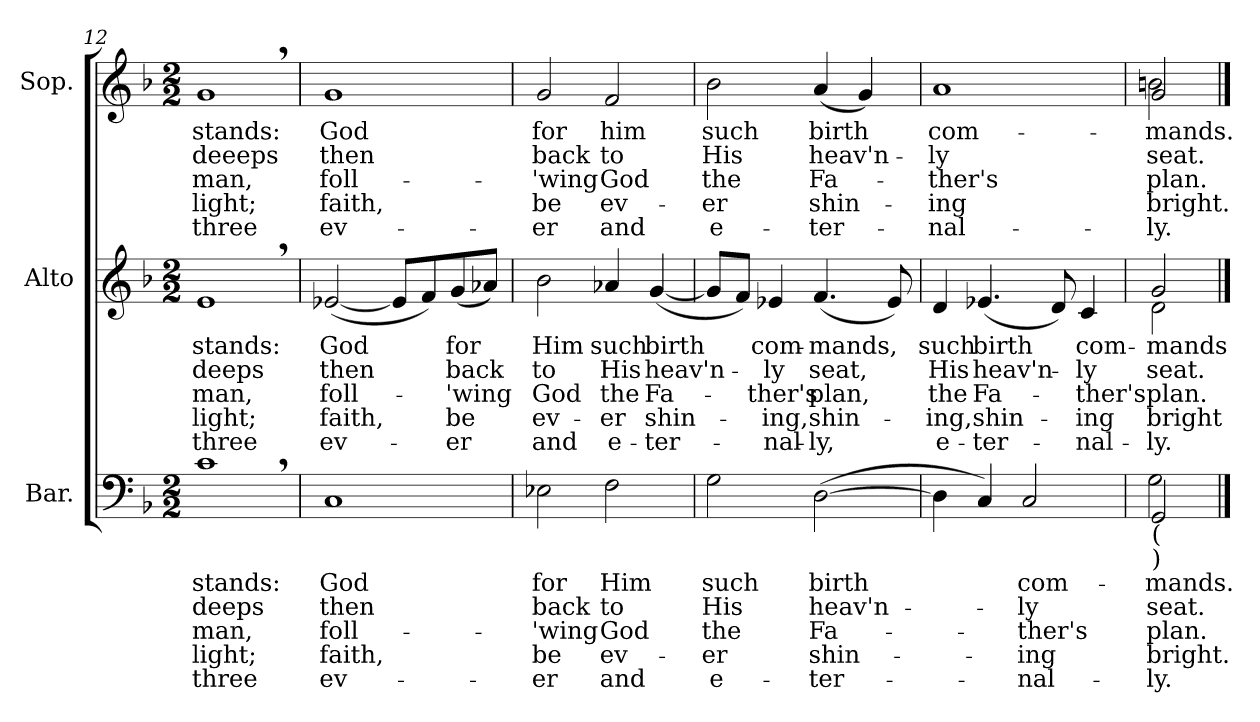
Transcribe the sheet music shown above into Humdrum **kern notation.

**kern	**text	**text	**text	**text	**text	**kern	**text	**text	**text	**text	**text	**kern	**text	**text	**text	**text	**text
*part3	*part3	*part3	*part3	*part3	*part3	*part2	*part2	*part2	*part2	*part2	*part2	*part1	*part1	*part1	*part1	*part1	*part1
*staff3	*staff3	*staff3	*staff3	*staff3	*staff3	*staff2	*staff2	*staff2	*staff2	*staff2	*staff2	*staff1	*staff1	*staff1	*staff1	*staff1	*staff1
*I"Bar.	*	*	*	*	*	*I"Alto	*	*	*	*	*	*I"Sop.	*	*	*	*	*
*clefF4	*	*	*	*	*	*clefG2	*	*	*	*	*	*clefG2	*	*	*	*	*
*k[b-]	*	*	*	*	*	*k[b-]	*	*	*	*	*	*k[b-]	*	*	*	*	*
*F:	*	*	*	*	*	*F:	*	*	*	*	*	*F:	*	*	*	*	*
*M2/2	*	*	*	*	*	*M2/2	*	*	*	*	*	*M2/2	*	*	*	*	*
=12	=12	=12	=12	=12	=12	=12	=12	=12	=12	=12	=12	=12	=12	=12	=12	=12	=12
!	!LO:LY:b	!LO:LY:b	!LO:LY:b	!LO:LY:b	!LO:LY:b	!	!	!	!	!	!	!	!	!	!	!	!
!	!	!	!	!	!	!	!LO:LY:b	!LO:LY:b	!LO:LY:b	!LO:LY:b	!LO:LY:b	!	!	!	!	!	!
!	!	!	!	!	!	!	!	!	!	!	!	!	!LO:LY:b	!LO:LY:b	!LO:LY:b	!LO:LY:b	!LO:LY:b
1c,>	stands:	deeps	man,	light;	three	1e,>	stands:	deeps	man,	light;	three	1g,>	stands:	deeeps	man,	light;	three
!!LO:LB:g=z
=13	=13	=13	=13	=13	=13	=13	=13	=13	=13	=13	=13	=13	=13	=13	=13	=13	=13
!	!LO:LY:b	!LO:LY:b	!LO:LY:b	!LO:LY:b	!LO:LY:b	!	!	!	!	!	!	!	!	!	!	!	!
!	!	!	!	!	!	!	!LO:LY:b	!LO:LY:b	!LO:LY:b	!LO:LY:b	!LO:LY:b	!	!	!	!	!	!
!	!	!	!	!	!	!	!	!	!	!	!	!	!LO:LY:b	!LO:LY:b	!LO:LY:b	!LO:LY:b	!LO:LY:b
1C	God	then	foll-	faith,	ev-	(<[2e-X/	God	then	foll-	faith,	ev-	1g	God	then	foll-	faith,	ev-
.	.	.	.	.	.	8e-/L]	.	.	.	.	.	.	.	.	.	.	.
.	.	.	.	.	.	8f/)	.	.	.	.	.	.	.	.	.	.	.
!	!	!	!	!	!	!	!LO:LY:b	!LO:LY:b	!LO:LY:b	!LO:LY:b	!LO:LY:b	!	!	!	!	!	!
.	.	.	.	.	.	(<8g/	for	back	-'wing	be	-er	.	.	.	.	.	.
.	.	.	.	.	.	8a-X/J)	.	.	.	.	.	.	.	.	.	.	.
=14	=14	=14	=14	=14	=14	=14	=14	=14	=14	=14	=14	=14	=14	=14	=14	=14	=14
!	!LO:LY:b	!LO:LY:b	!LO:LY:b	!LO:LY:b	!LO:LY:b	!	!	!	!	!	!	!	!	!	!	!	!
!	!	!	!	!	!	!	!LO:LY:b	!LO:LY:b	!LO:LY:b	!LO:LY:b	!LO:LY:b	!	!	!	!	!	!
!	!	!	!	!	!	!	!	!	!	!	!	!	!LO:LY:b	!LO:LY:b	!LO:LY:b	!LO:LY:b	!LO:LY:b
2E-X\	for	back	-'wing	be	-er	2b-\	Him	to	God	ev-	and	2g/	for	back	-'wing	be	-er
!	!LO:LY:b	!LO:LY:b	!LO:LY:b	!LO:LY:b	!LO:LY:b	!	!	!	!	!	!	!	!	!	!	!	!
!	!	!	!	!	!	!	!LO:LY:b	!LO:LY:b	!LO:LY:b	!LO:LY:b	!LO:LY:b	!	!	!	!	!	!
!	!	!	!	!	!	!	!	!	!	!	!	!	!LO:LY:b	!LO:LY:b	!LO:LY:b	!LO:LY:b	!LO:LY:b
2F\	Him	to	God	ev-	and	4a-X/	such	His	the	-er	e-	2f/	him	to	God	ev-	and
!	!	!	!	!	!	!	!LO:LY:b	!LO:LY:b	!LO:LY:b	!LO:LY:b	!LO:LY:b	!	!	!	!	!	!
.	.	.	.	.	.	(<[4g/	birth	heav'n-	Fa-	shin-	-ter-	.	.	.	.	.	.
=15	=15	=15	=15	=15	=15	=15	=15	=15	=15	=15	=15	=15	=15	=15	=15	=15	=15
!	!LO:LY:b	!LO:LY:b	!LO:LY:b	!LO:LY:b	!LO:LY:b	!	!	!	!	!	!	!	!	!	!	!	!
!	!	!	!	!	!	!	!	!	!	!	!	!	!LO:LY:b	!LO:LY:b	!LO:LY:b	!LO:LY:b	!LO:LY:b
2G\	such	His	the	-er	e-	8g/L]	.	.	.	.	.	2b-\	such	His	the	-er	e-
.	.	.	.	.	.	8f/J)	.	.	.	.	.	.	.	.	.	.	.
!	!	!	!	!	!	!	!LO:LY:b	!LO:LY:b	!LO:LY:b	!LO:LY:b	!LO:LY:b	!	!	!	!	!	!
.	.	.	.	.	.	4e-X/	com-	-ly	-ther's	-ing,	-nal-	.	.	.	.	.	.
!	!LO:LY:b	!LO:LY:b	!LO:LY:b	!LO:LY:b	!LO:LY:b	!	!	!	!	!	!	!	!	!	!	!	!
!	!	!	!	!	!	!	!LO:LY:b	!LO:LY:b	!LO:LY:b	!LO:LY:b	!LO:LY:b	!	!	!	!	!	!
!	!	!	!	!	!	!	!	!	!	!	!	!	!LO:LY:b	!LO:LY:b	!LO:LY:b	!LO:LY:b	!LO:LY:b
(>[2D\	birth	heav'n-	Fa-	shin-	-ter-	(<4.f/	-mands,	seat,	plan,	shin-	-ly,	(<4a/	birth	heav'n-	Fa-	shin-	-ter-
.	.	.	.	.	.	.	.	.	.	.	.	4g/)	.	.	.	.	.
.	.	.	.	.	.	8e-/)	.	.	.	.	.	.	.	.	.	.	.
=16	=16	=16	=16	=16	=16	=16	=16	=16	=16	=16	=16	=16	=16	=16	=16	=16	=16
!	!	!	!	!	!	!	!LO:LY:b	!LO:LY:b	!LO:LY:b	!LO:LY:b	!LO:LY:b	!	!	!	!	!	!
!	!	!	!	!	!	!	!	!	!	!	!	!	!LO:LY:b	!LO:LY:b	!LO:LY:b	!LO:LY:b	!LO:LY:b
4D\]	.	.	.	.	.	4d/	such	His	the	-ing,	e-	1a	com-	-ly	-ther's	-ing	-nal-
!	!	!	!	!	!	!	!LO:LY:b	!LO:LY:b	!LO:LY:b	!LO:LY:b	!LO:LY:b	!	!	!	!	!	!
4C/)	.	.	.	.	.	(<4.e-X/	birth	heav'n-	Fa-	shin-	-ter-	.	.	.	.	.	.
!	!LO:LY:b	!LO:LY:b	!LO:LY:b	!LO:LY:b	!LO:LY:b	!	!	!	!	!	!	!	!	!	!	!	!
2C/	com-	-ly	-ther's	-ing	-nal-	.	.	.	.	.	.	.	.	.	.	.	.
.	.	.	.	.	.	8d/)	.	.	.	.	.	.	.	.	.	.	.
!	!	!	!	!	!	!	!LO:LY:b	!LO:LY:b	!LO:LY:b	!LO:LY:b	!LO:LY:b	!	!	!	!	!	!
.	.	.	.	.	.	4c/	com-	-ly	-ther's	-ing	-nal-	.	.	.	.	.	.
=17	=17	=17	=17	=17	=17	=17	=17	=17	=17	=17	=17	=17	=17	=17	=17	=17	=17
!	!LO:LY:b	!LO:LY:b	!LO:LY:b	!LO:LY:b	!LO:LY:b	!	!	!	!	!	!	!	!	!	!	!	!
*^	*	*	*	*	*	*	*	*	*	*	*	*	*	*	*	*	*
!	!	!	!	!	!	!	!	!LO:LY:b	!LO:LY:b	!LO:LY:b	!LO:LY:b	!LO:LY:b	!	!	!	!	!	!
*	*	*	*	*	*	*	*^	*	*	*	*	*	*	*	*	*	*	*
!LO:TX:b:t=(	!	!	!	!	!	!	!	!	!	!	!	!	!	!	!	!	!	!	!
!LO:TX:b:t=)	!	!	!	!	!	!	!	!	!	!	!	!	!	!	!	!	!	!	!
!	!	!	!	!	!	!	!	!	!	!	!	!	!	!	!LO:LY:b	!LO:LY:b	!LO:LY:b	!LO:LY:b	!LO:LY:b
*	*	*	*	*	*	*	*	*	*	*	*	*	*	*^	*	*	*	*	*
2GG/	2G\	-mands.	seat.	plan.	bright.	-ly.	2g/	2d\	-mands	seat.	plan.	bright	-ly.	2g/	2bn\	-mands.	seat.	plan.	bright.	-ly.
*v	*v	*	*	*	*	*	*	*	*	*	*	*	*	*v	*v	*	*	*	*	*
*	*	*	*	*	*	*v	*v	*	*	*	*	*	*	*	*	*	*	*
==	==	==	==	==	==	==	==	==	==	==	==	==	==	==	==	==	==
*-	*-	*-	*-	*-	*-	*-	*-	*-	*-	*-	*-	*-	*-	*-	*-	*-	*-
